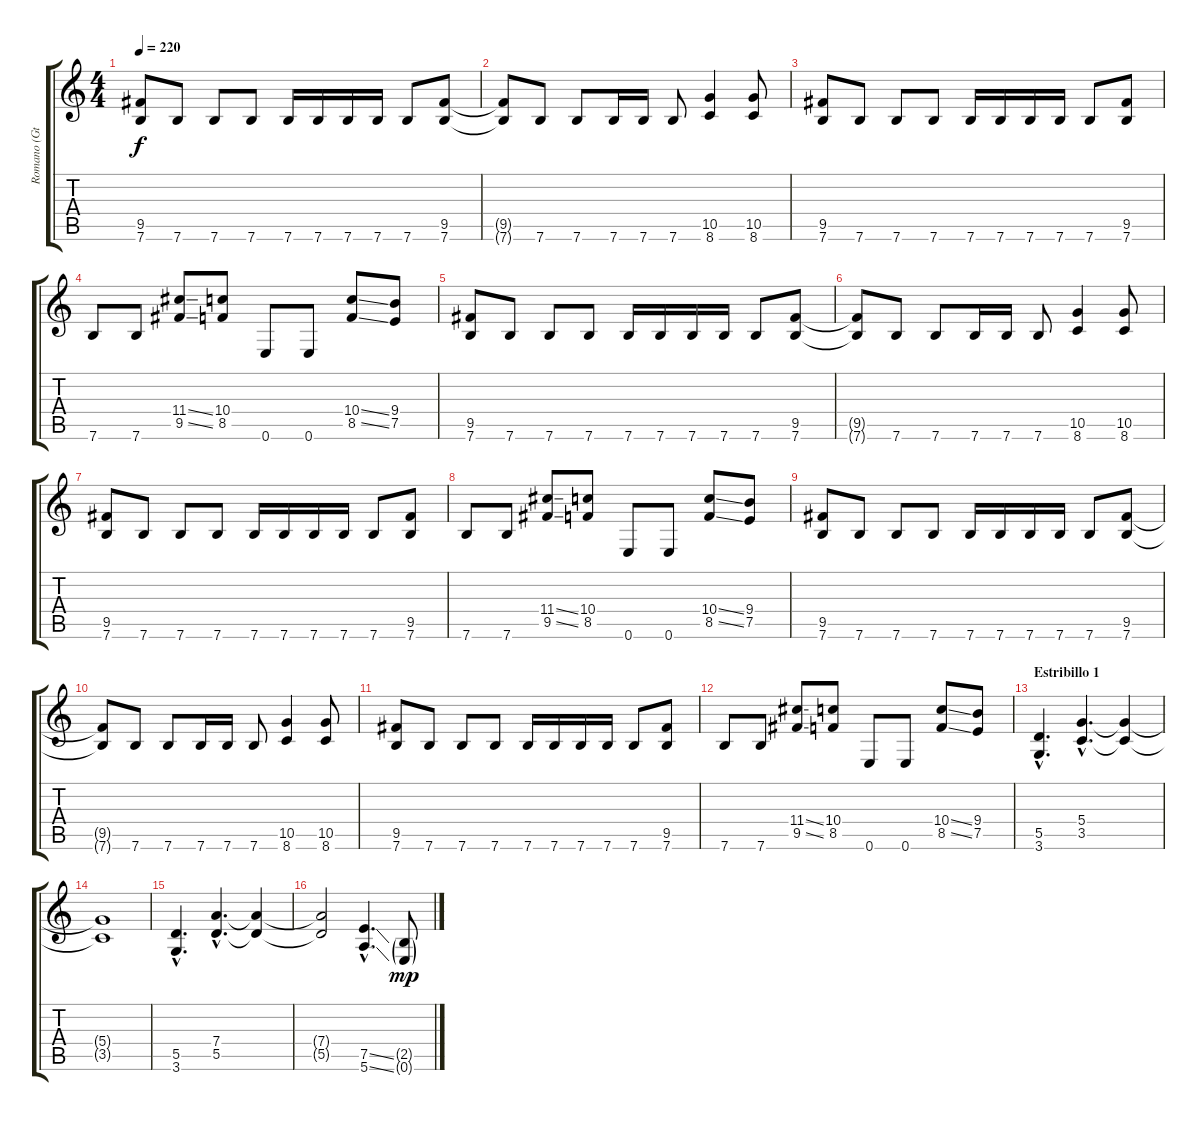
\track ("Romano (Gtr 1)" "Romano (Gt") {instrument distortionguitar}
\staff {score tabs}
\tuning (E4 B3 G3 D3 A2 E2) {hide}
\ts (4 4)
\tempo 220
\clef g2
\ks c
(9.5 7.6).8{dy f} 7.6.8 7.6.8 7.6.8 7.6.16 7.6.16 7.6.16 7.6.16 7.6.8 (9.5 7.6).8 |
(9.5{t} 7.6{t}).8 7.6.8 7.6.8 7.6.16 7.6.16 7.6.8 (10.5 8.6).4 (10.5 8.6).8 |
(9.5 7.6).8 7.6.8 7.6.8 7.6.8 7.6.16 7.6.16 7.6.16 7.6.16 7.6.8 (9.5 7.6).8 |
7.6.8 7.6.8 (11.4{ss} 9.5{ss}).8 (10.4 8.5).8 0.6.8 0.6.8 (10.4{ss} 8.5{ss}).8 (9.4 7.5).8 |
(9.5 7.6).8 7.6.8 7.6.8 7.6.8 7.6.16 7.6.16 7.6.16 7.6.16 7.6.8 (9.5 7.6).8 |
(9.5{t} 7.6{t}).8 7.6.8 7.6.8 7.6.16 7.6.16 7.6.8 (10.5 8.6).4 (10.5 8.6).8 |
(9.5 7.6).8 7.6.8 7.6.8 7.6.8 7.6.16 7.6.16 7.6.16 7.6.16 7.6.8 (9.5 7.6).8 |
7.6.8 7.6.8 (11.4{ss} 9.5{ss}).8 (10.4 8.5).8 0.6.8 0.6.8 (10.4{ss} 8.5{ss}).8 (9.4 7.5).8 |
(9.5 7.6).8 7.6.8 7.6.8 7.6.8 7.6.16 7.6.16 7.6.16 7.6.16 7.6.8 (9.5 7.6).8 |
(9.5{t} 7.6{t}).8 7.6.8 7.6.8 7.6.16 7.6.16 7.6.8 (10.5 8.6).4 (10.5 8.6).8 |
(9.5 7.6).8 7.6.8 7.6.8 7.6.8 7.6.16 7.6.16 7.6.16 7.6.16 7.6.8 (9.5 7.6).8 |
7.6.8 7.6.8 (11.4{ss} 9.5{ss}).8 (10.4 8.5).8 0.6.8 0.6.8 (10.4{ss} 8.5{ss}).8 (9.4 7.5).8 |
\section ("" "Estribillo 1")
(5.5{hac} 3.6{hac}).4{d} (5.4{hac} 3.5{hac}).4{d} (5.4{t} 3.5{t}).4 |
(5.4{t} 3.5{t}).1 |
(5.5{hac} 3.6{hac}).4{d} (7.4{hac} 5.5{hac}).4{d} (7.4{t} 5.5{t}).4 |
(7.4{t} 5.5{t}).2 (7.5{ss hac} 5.6{ss hac}).4{d} (2.5{g} 0.6{g}).8{dy mp}
